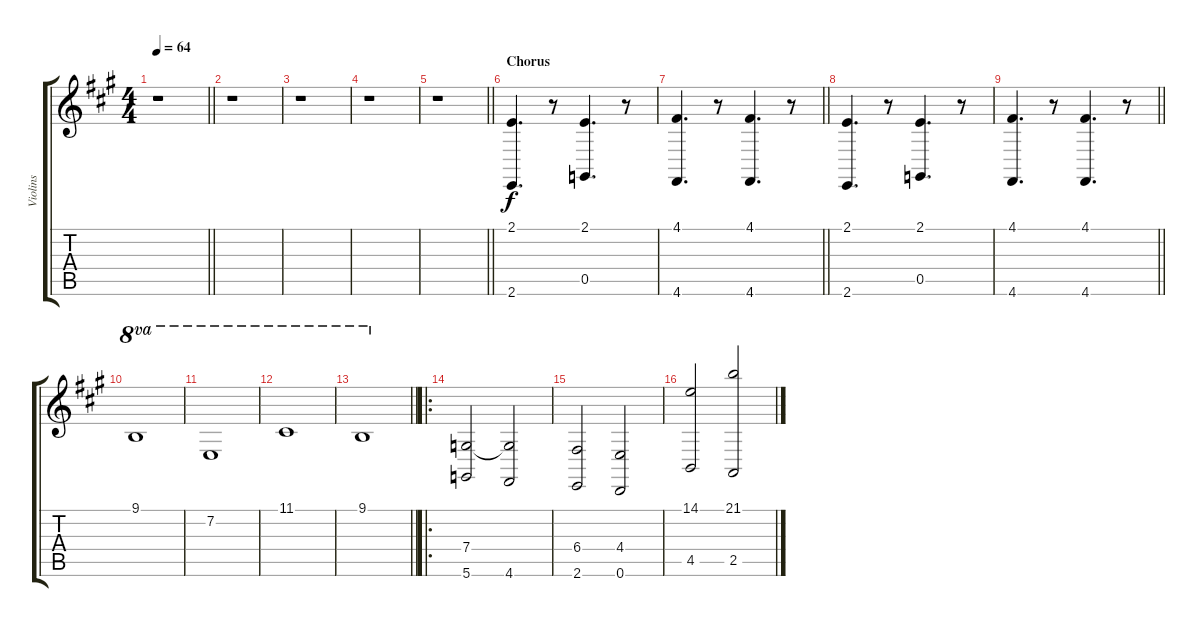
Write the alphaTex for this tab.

\track ("Violins" "Violins") {instrument stringensemble1}
\staff {score tabs}
\tuning (D4 A3 F3 C3 G2 D2) {hide}
\ts (4 4)
\tempo 64
\clef g2
\barLineRight lightlight
\ks a
r.1{dy f} |
r.1 |
r.1 |
r.1 |
\barLineRight lightlight
r.1 |
\section ("" "Chorus")
(2.1 2.6).4{d} r.8 (2.1 0.5).4{d} r.8 |
\barLineRight lightlight
(4.1 4.6).4{d} r.8 (4.1 4.6).4{d} r.8 |
(2.1 2.6).4{d} r.8 (2.1 0.5).4{d} r.8 |
\barLineRight lightlight
(4.1 4.6).4{d} r.8 (4.1 4.6).4{d} r.8 |
9.1.1{ot 8va} |
7.2.1{ot 8va} |
11.1.1{ot 8va} |
\barLineRight lightlight
9.1.1{ot 8va} |
\ro
(7.4 5.6).2 (7.4{t} 4.6).2 |
(6.4 2.6).2 (4.4 0.6).2 |
(14.1 4.5).2 (21.1 2.5).2
